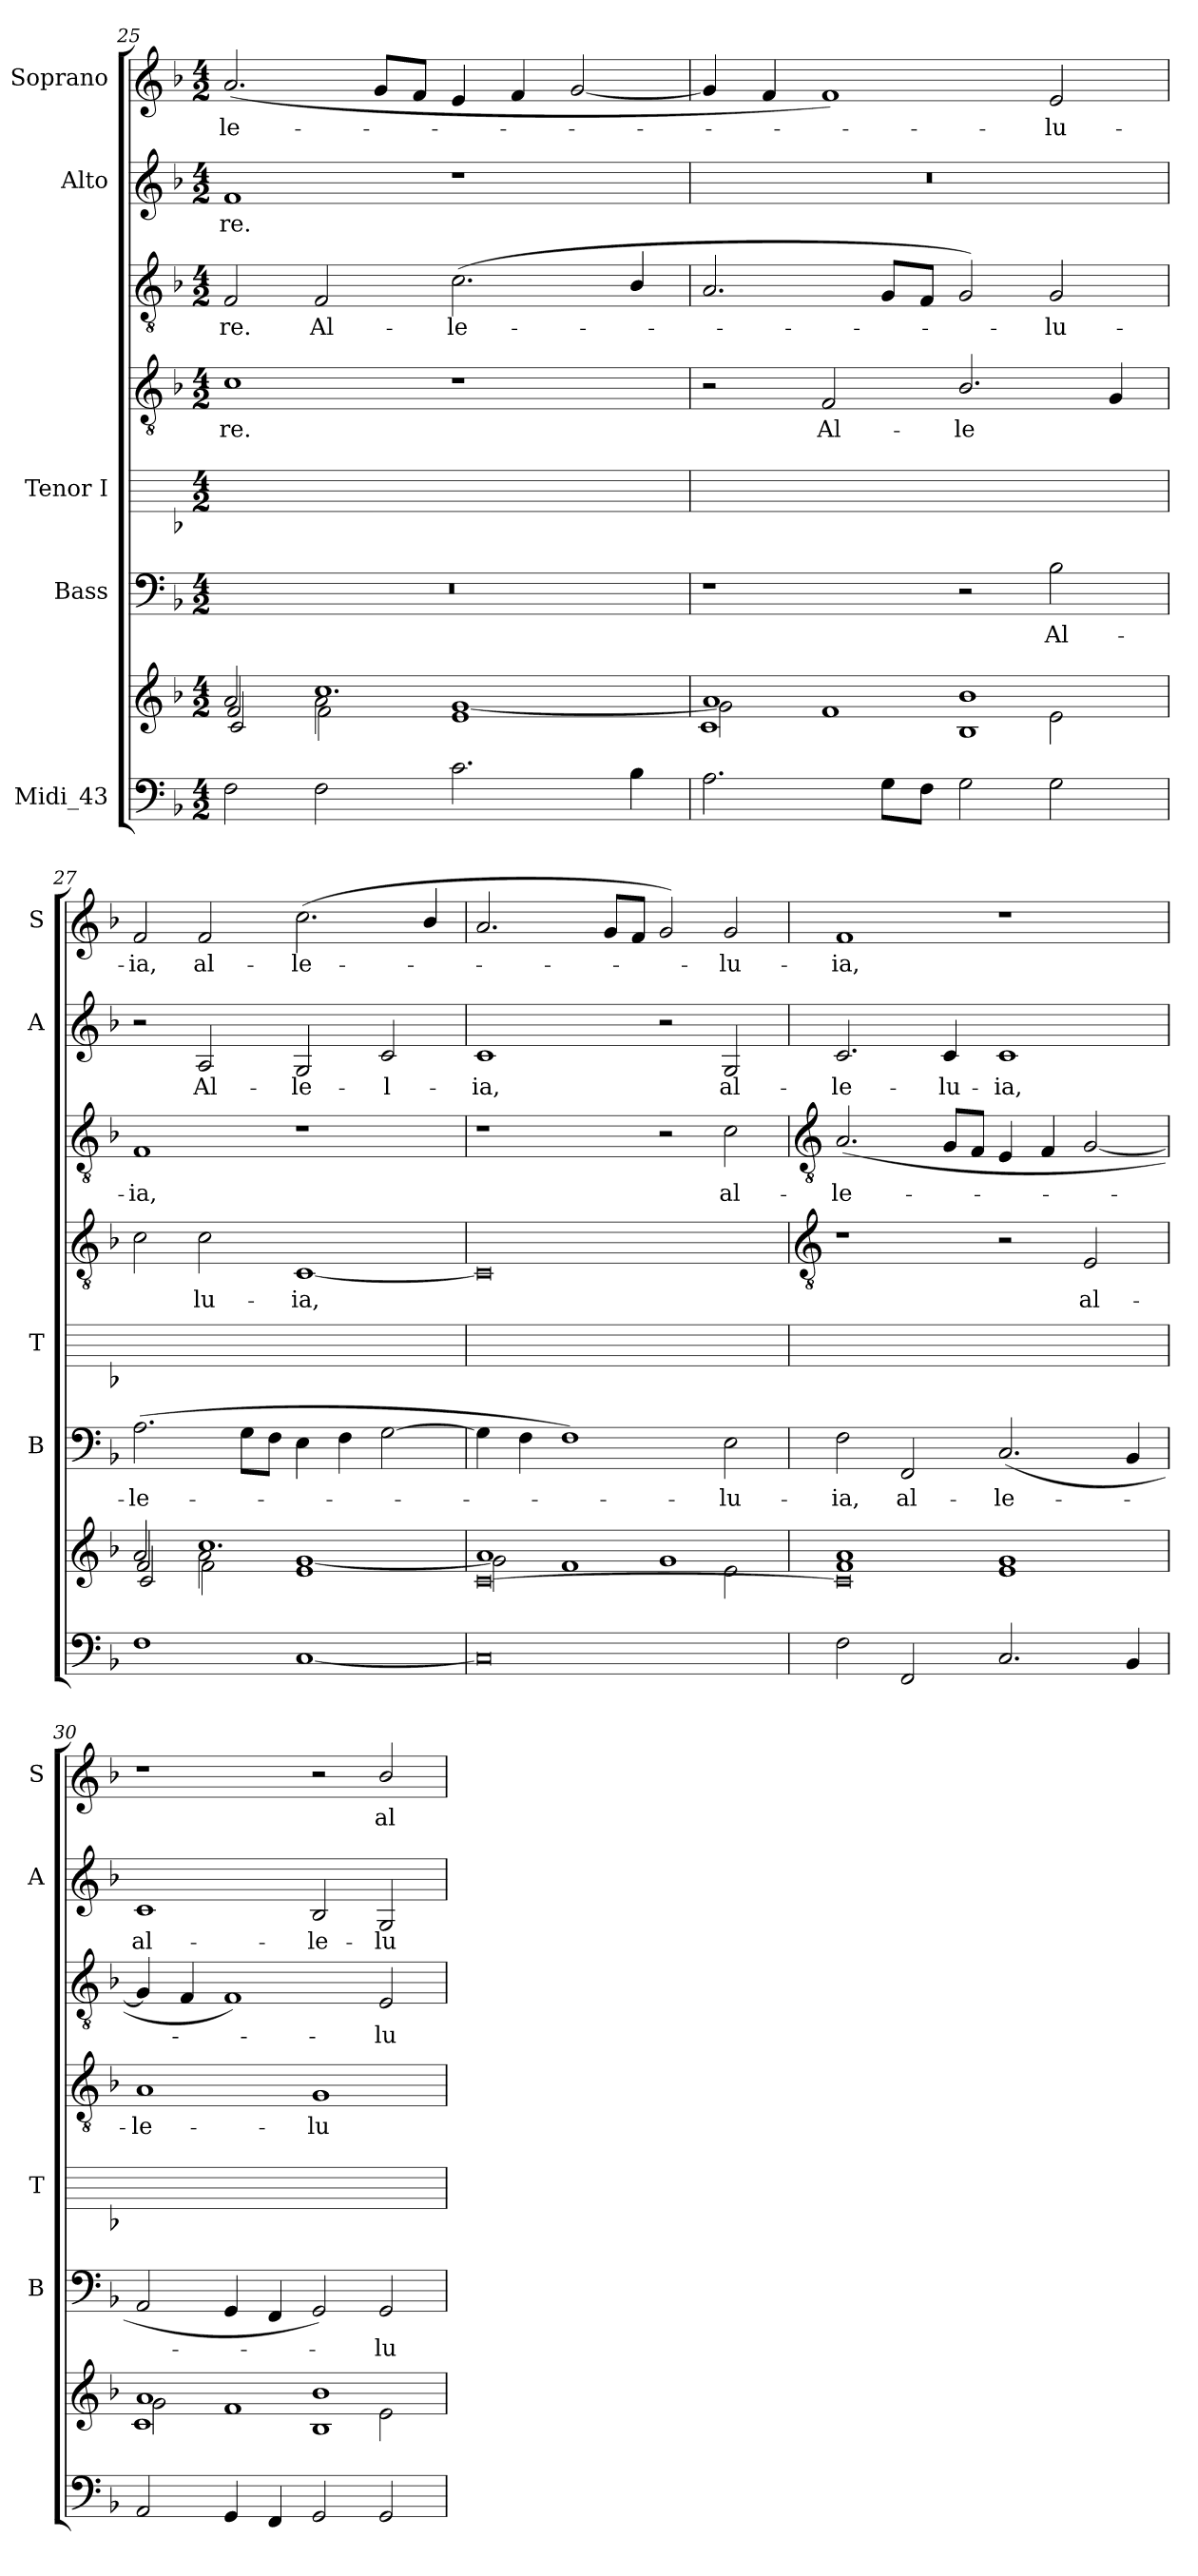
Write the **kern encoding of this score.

**kern	**kern	**kern	**text	**kern	**kern	**text	**kern	**text	**kern	**text	**kern	**text
*part5	*part5	*part4	*part4	*part3	*part3	*part3	*part3	*part3	*part2	*part2	*part1	*part1
*staff8	*staff7	*staff6	*staff6	*staff5	*staff4	*staff4	*staff3	*staff3	*staff2	*staff2	*staff1	*staff1
*I"Midi_43	*	*I"Bass	*	*I"Tenor I	*	*	*	*	*I"Alto	*	*I"Soprano	*
*	*	*I'B	*	*I'T	*	*	*	*	*I'A	*	*I'S	*
*clefF4	*clefG2	*clefF4	*	*	*clefGv2	*	*clefGv2	*	*clefG2	*	*clefG2	*
*k[b-]	*k[b-]	*k[b-]	*	*k[b-]	*k[b-]	*	*k[b-]	*	*k[b-]	*	*k[b-]	*
*F:	*F:	*F:	*	*F:	*F:	*	*F:	*	*F:	*	*F:	*
*M4/2	*M4/2	*M4/2	*	*M4/2	*M4/2	*	*M4/2	*	*M4/2	*	*M4/2	*
=25	=25	=25	=25	=25	=25	=25	=25	=25	=25	=25	=25	=25
*	*^	*	*	*	*	*	*	*	*	*	*	*
*	*	*^	*	*	*	*	*	*	*	*	*	*	*
!	!	!	!	!	!	!	!	!LO:LY:b	!	!LO:LY:b	!	!LO:LY:b	!	!LO:LY:b
2F	2a/	2f/	2c/	0r	.	0ryy	1c	re.	2F	re.	1f	re.	(<2.a	-le-
!	!	!	!	!	!	!	!	!	!	!LO:LY:b	!	!	!	!
2F	1.cc/	2a\	2f\	.	.	.	.	.	2F	Al-	.	.	.	.
.	.	.	.	.	.	.	.	.	.	.	.	.	8gL	.
.	.	.	.	.	.	.	.	.	.	.	.	.	8fJ	.
!	!	!	!	!	!	!	!	!	!	!LO:LY:b	!	!	!	!
2.c	.	[1g\	1e\	.	.	.	1r	.	(<2.c	-le-	1r	.	4e	.
.	.	.	.	.	.	.	.	.	.	.	.	.	4f	.
.	.	.	.	.	.	.	.	.	.	.	.	.	[2g	.
4B-	.	.	.	.	.	.	.	.	4B-/	.	.	.	.	.
=26	=26	=26	=26	=26	=26	=26	=26	=26	=26	=26	=26	=26	=26	=26
2.A	1a/	2g\]	1c\	1r	.	0ryy	2r	.	2.A	.	0r	.	4g]	.
.	.	.	.	.	.	.	.	.	.	.	.	.	4f	.
!	!	!	!	!	!	!	!	!LO:LY:b	!	!	!	!	!	!
.	.	1f\	.	.	.	.	2F	-Al-	.	.	.	.	1f)	.
8GL	.	.	.	.	.	.	.	.	8GL	.	.	.	.	.
8FJ	.	.	.	.	.	.	.	.	8FJ	.	.	.	.	.
!	!	!	!	!	!	!	!	!LO:LY:b	!	!	!	!	!	!
2G	1b-/	.	1B-\	2r	.	.	2.B-/	-le	2G)	.	.	.	.	.
!	!	!	!	!	!LO:LY:b	!	!	!	!	!LO:LY:b	!	!	!	!LO:LY:b
2G	.	2e\	.	2B-	Al-	.	.	.	2G	lu-	.	.	2e	lu-
.	.	.	.	.	.	.	4G	.	.	.	.	.	.	.
=27	=27	=27	=27	=27	=27	=27	=27	=27	=27	=27	=27	=27	=27	=27
!	!	!	!	!	!LO:LY:b	!	!	!	!	!LO:LY:b	!	!	!	!LO:LY:b
1F	2a/	2f/	2c/	(>2.A	-le-	0ryy	2c	.	1F	ia,	2r	.	2f	-ia,
!	!	!	!	!	!	!	!	!LO:LY:b	!	!	!	!LO:LY:b	!	!LO:LY:b
.	1.cc/	2a\	2f\	.	.	.	2c	lu-	.	.	2A	Al-	2f	al-
.	.	.	.	8GL	.	.	.	.	.	.	.	.	.	.
.	.	.	.	8FJ	.	.	.	.	.	.	.	.	.	.
!	!	!	!	!	!	!	!	!LO:LY:b	!	!	!	!LO:LY:b	!	!LO:LY:b
[1C	.	[1g\	1e\	4E	.	.	[1C	-ia,	1r	.	2G	-le-	(<2.cc	-le-
.	.	.	.	4F	.	.	.	.	.	.	.	.	.	.
!	!	!	!	!	!	!	!	!	!	!	!	!LO:LY:b	!	!
.	.	.	.	[2G	.	.	.	.	.	.	2c	-l-	.	.
.	.	.	.	.	.	.	.	.	.	.	.	.	4b-/	.
=28	=28	=28	=28	=28	=28	=28	=28	=28	=28	=28	=28	=28	=28	=28
!	!	!	!	!	!	!	!	!	!	!	!	!LO:LY:b	!	!
0C]	1a/	2g\]	[0c\	4G]	.	0ryy	0C]	.	1r	.	1c	-ia,	2.a	.
.	.	.	.	4F	.	.	.	.	.	.	.	.	.	.
.	.	1f\	.	1F)	.	.	.	.	.	.	.	.	.	.
.	.	.	.	.	.	.	.	.	.	.	.	.	8gL	.
.	.	.	.	.	.	.	.	.	.	.	.	.	8fJ	.
.	1g/	.	.	.	.	.	.	.	2r	.	2r	.	2g)	.
!	!	!	!	!	!LO:LY:b	!	!	!	!	!LO:LY:b	!	!LO:LY:b	!	!LO:LY:b
.	.	2e\	.	2E	lu-	.	.	.	2c	al-	2G	al-	2g	lu-
!!LO:LB:g=z
=29	=29	=29	=29	=29	=29	=29	=29	=29	=29	=29	=29	=29	=29	=29
*	*	*	*	*	*	*	*clefGv2	*	*clefGv2	*	*	*	*	*
!	!	!	!	!	!LO:LY:b	!	!	!	!	!LO:LY:b	!	!LO:LY:b	!	!LO:LY:b
2F	1a/	1f\	0c\]	2F	-ia,	0ryy	1r	.	(<2.A	-le-	2.c	-le-	1f	-ia,
!	!	!	!	!	!LO:LY:b	!	!	!	!	!	!	!	!	!
2FF	.	.	.	2FF	al-	.	.	.	.	.	.	.	.	.
!	!	!	!	!	!	!	!	!	!	!	!	!LO:LY:b	!	!
.	.	.	.	.	.	.	.	.	8GL	.	4c	-lu-	.	.
.	.	.	.	.	.	.	.	.	8FJ	.	.	.	.	.
!	!	!	!	!	!LO:LY:b	!	!	!	!	!	!	!LO:LY:b	!	!
2.C	1g/	1e\	.	(<2.C	-le-	.	2r	.	4E	.	1c	-ia,	1r	.
.	.	.	.	.	.	.	.	.	4F	.	.	.	.	.
!	!	!	!	!	!	!	!	!LO:LY:b	!	!	!	!	!	!
.	.	.	.	.	.	.	2E	al-	[2G	.	.	.	.	.
4BB-	.	.	.	4BB-	.	.	.	.	.	.	.	.	.	.
=30	=30	=30	=30	=30	=30	=30	=30	=30	=30	=30	=30	=30	=30	=30
!	!	!	!	!	!	!	!	!LO:LY:b	!	!	!	!LO:LY:b	!	!
2AA	1a/	2g\	1c\	2AA	.	0ryy	1A	-le-	4G]	.	1c	al-	1r	.
.	.	.	.	.	.	.	.	.	4F	.	.	.	.	.
4GG	.	1f\	.	4GG	.	.	.	.	1F)	.	.	.	.	.
4FF	.	.	.	4FF	.	.	.	.	.	.	.	.	.	.
!	!	!	!	!	!	!	!	!LO:LY:b	!	!	!	!LO:LY:b	!	!
2GG	1b-/	.	1B-\	2GG)	.	.	1G	-lu-	.	.	2B-	-le-	2r	.
!	!	!	!	!	!LO:LY:b	!	!	!	!	!LO:LY:b	!	!LO:LY:b	!	!LO:LY:b
2GG	.	2e\	.	2GG	lu-	.	.	.	2E	-lu-	2G	-lu-	2b-/	al-
*	*v	*v	*v	*	*	*	*	*	*	*	*	*	*	*
=	=	=	=	=	=	=	=	=	=	=	=	=
*-	*-	*-	*-	*-	*-	*-	*-	*-	*-	*-	*-	*-
